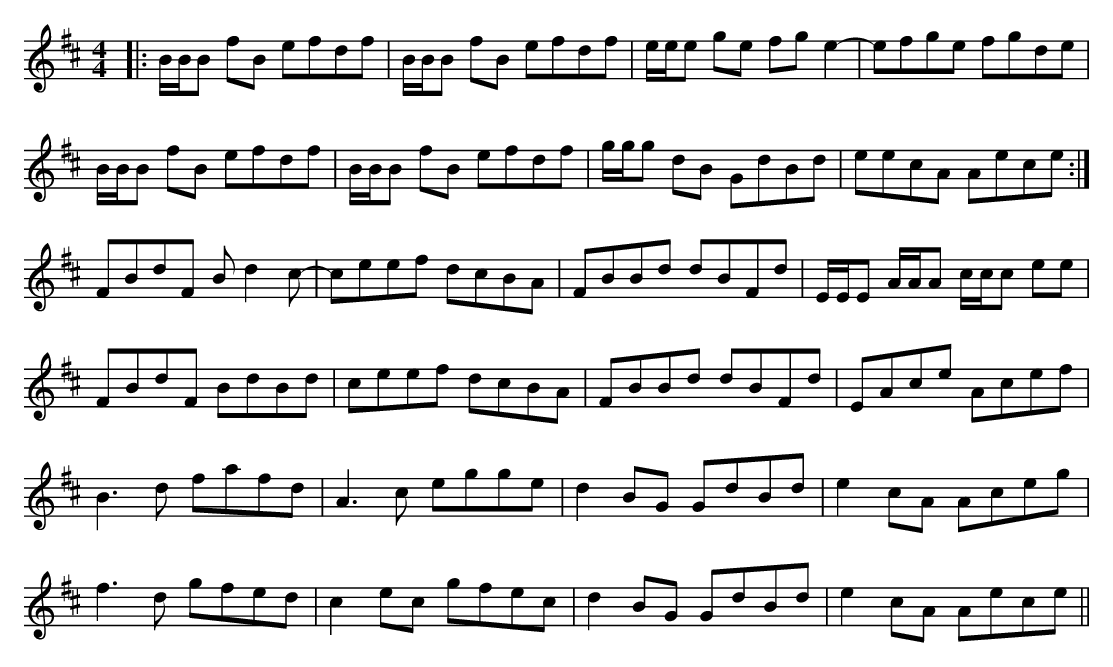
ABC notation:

X:1
M:4/4
K:Bmin
|:B/B/B fB efdf|B/B/B fB efdf|e/e/e ge fge2-|efge fgde|
B/B/B fB efdf|B/B/B fB efdf|g/g/g dB GdBd|eecA Aece:|
FBdF Bd2c-|ceef dcBA|FBBd dBFd|E/E/E A/A/A c/c/c ee|
FBdF BdBd|ceef dcBA|FBBd dBFd|EAce Acef|
B3d fafd|A3c egge|d2BG GdBd|e2cA Aceg|
f3d gfed|c2ec gfec|d2BG GdBd|e2cA Aece||
